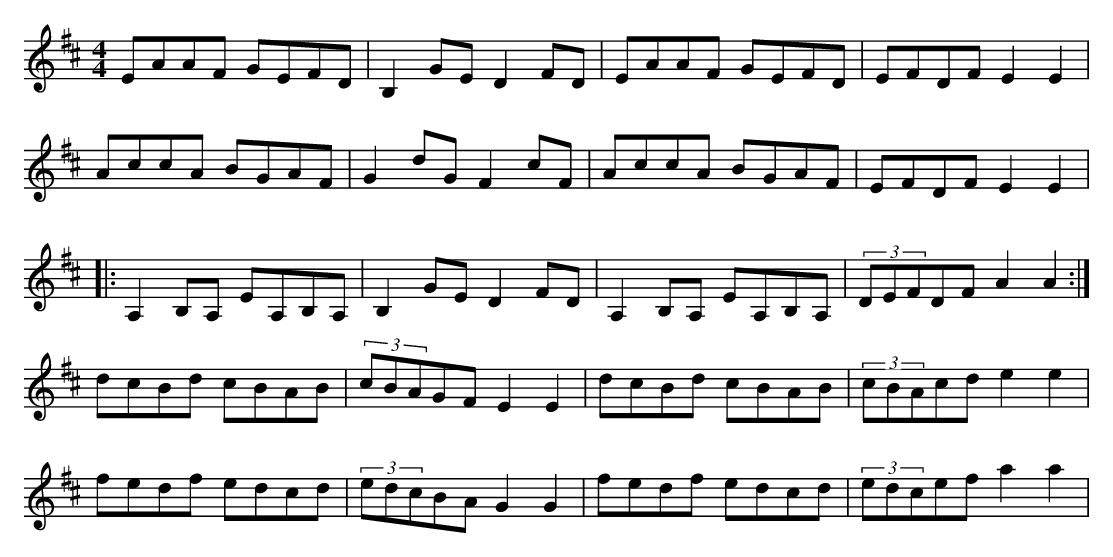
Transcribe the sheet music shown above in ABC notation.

X:1
M:4/4
K:D
EAAF GEFD|B,2GE D2FD|EAAF GEFD|EFDF E2E2|
AccA BGAF|G2dG F2cF|AccA BGAF|EFDF E2E2|
|:A,2B,A, EA,B,A,|B,2GE D2FD|A,2B,A, EA,B,A,|(3DEFDF A2A2:|
dcBd cBAB|(3cBAGF E2E2|dcBd cBAB|(3cBAcd e2e2|
fedf edcd|(3edcBA G2G2|fedf edcd|(3edcef a2a2|
